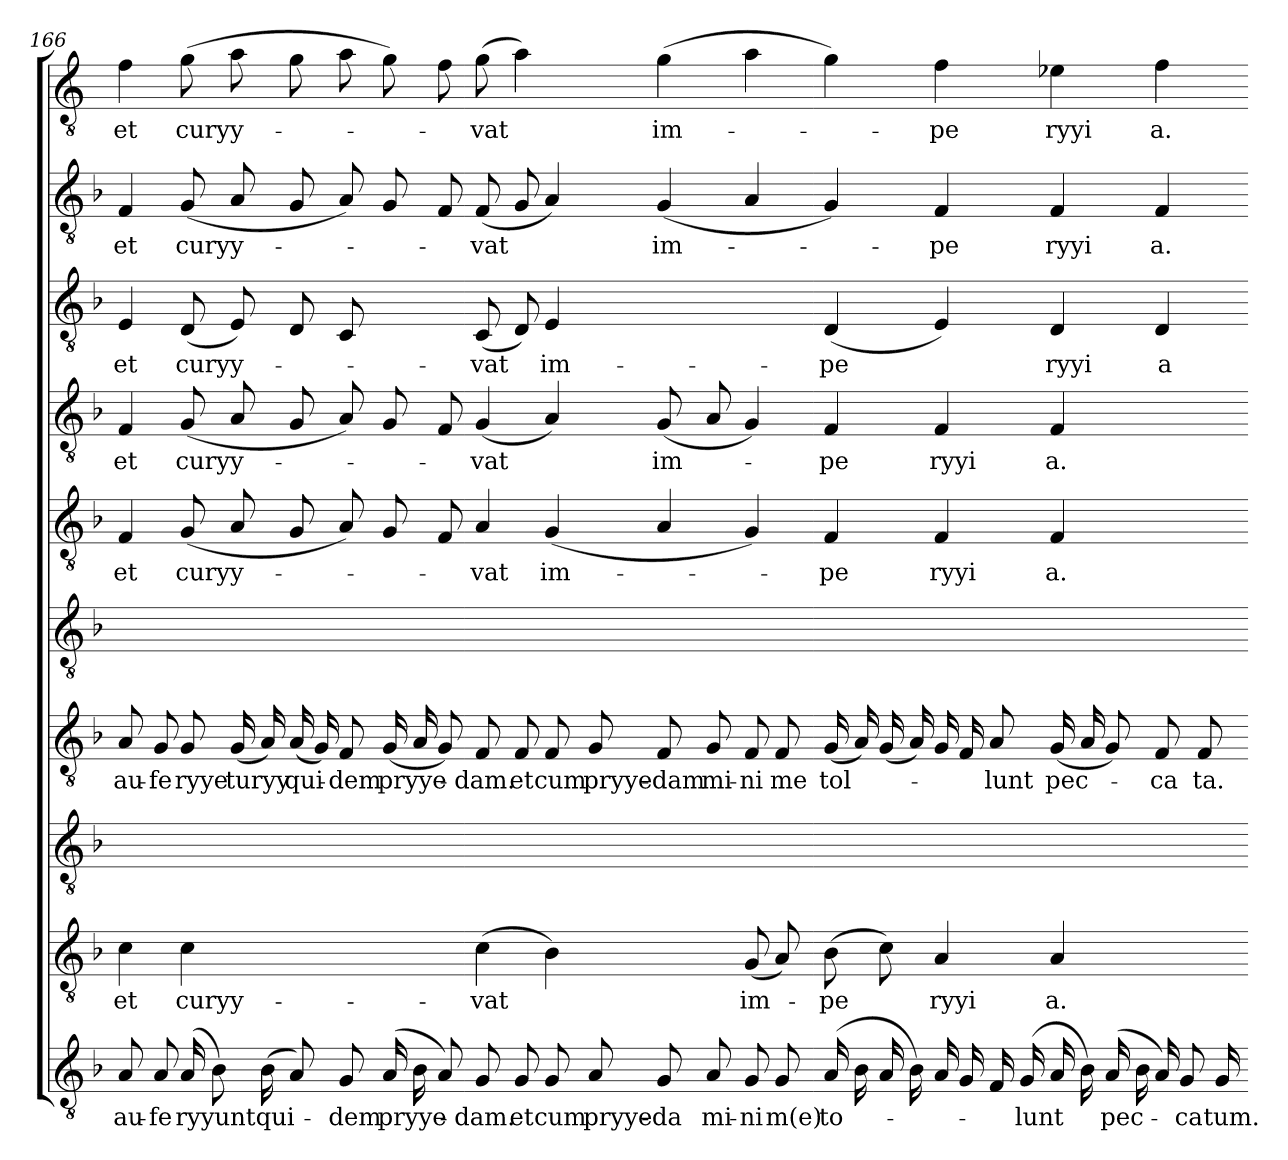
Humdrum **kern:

**kern	**text	**kern	**text	**kern	**kern	**text	**kern	**kern	**text	**kern	**text	**kern	**text	**kern	**text	**kern	**text
*part10	*part10	*part9	*part9	*part8	*part7	*part7	*part6	*part5	*part5	*part4	*part4	*part3	*part3	*part2	*part2	*part1	*part1
*staff10	*staff10	*staff9	*staff9	*staff8	*staff7	*staff7	*staff6	*staff5	*staff5	*staff4	*staff4	*staff3	*staff3	*staff2	*staff2	*staff1	*staff1
*clefGv2	*	*clefGv2	*	*clefGv2	*clefGv2	*	*clefGv2	*clefGv2	*	*clefGv2	*	*clefGv2	*	*clefGv2	*	*clefGv2	*
*k[b-]	*	*k[b-]	*	*k[b-]	*k[b-]	*	*k[b-]	*k[b-]	*	*k[b-]	*	*k[b-]	*	*k[b-]	*	*k[]	*
=166	=166	=166	=166	=166	=166	=166	=166	=166	=166	=166	=166	=166	=166	=166	=166	=166	=166
8A	au-	4c	et	1ryy	8A	au-	1ryy	4F	et	4F	et	4E	et	4F	et	4f	et
8A	fe	.	.	.	8G	fe	.	.	.	.	.	.	.	.	.	.	.
(16A	-ryyunt	4c	curyy-	.	8G	ryye	.	(8G	curyy-	(8G	curyy-	(8D	curyy-	(8G	curyy-	(8g	curyy-
8B-)	.	.	.	.	.	.	.	.	.	.	.	.	.	.	.	.	.
.	.	.	.	.	(16G	-turyy	.	8A	.	8A	.	8E)	.	8A	.	8a	.
(16B-	qui-	.	.	.	16A)	.	.	.	.	.	.	.	.	.	.	.	.
8A)	.	2ryy	.	.	(16A	qui-	.	8G	.	8G	.	8D	.	8G	.	8g	.
.	.	.	.	.	16G)	.	.	.	.	.	.	.	.	.	.	.	.
8G	-dem	.	.	.	8F	-dem	.	8A)	.	8A)	.	8C	.	8A)	.	8a	.
(16A	pryye-	.	.	.	(16G	pryye-	.	8G	.	8G	.	4ryy	.	8G	.	8g)	.
16B-	.	.	.	.	16A	.	.	.	.	.	.	.	.	.	.	.	.
8A)	.	.	.	.	8G)	.	.	8F	.	8F	.	.	.	8F	.	8f	.
=167-	=167-	=167-	=167-	=167-	=167-	=167-	=167-	=167-	=167-	=167-	=167-	=167-	=167-	=167-	=167-	=167-	=167-
8G	-dam.	(4c	-vat	1ryy	8F	-dam.	1ryy	4A	-vat	(4G	-vat	(8C	-vat	(8F	-vat	(8g	-vat
8G	et	.	.	.	8F	et	.	.	.	.	.	8D)	.	8G	.	4a)	.
8G	cum	4B-)	.	.	8F	cum	.	(4G	im-	4A)	.	4E	im-	4A)	.	.	.
8A	pryye-	.	.	.	8G	pryye-	.	.	.	.	.	.	.	.	.	8ryy	.
8G	-da	4ryy	.	.	8F	-dam	.	4A	.	(8G	im-	2ryy	.	(4G	im-	(4g	im-
8A	mi-	.	.	.	8G	mi-	.	.	.	8A	.	.	.	.	.	.	.
8G	ni	(8G	im-	.	8F	ni	.	4G)	.	4G)	.	.	.	4A	.	4a	.
8G	-m(e)	8A)	.	.	8F	-me	.	.	.	.	.	.	.	.	.	.	.
=168-	=168-	=168-	=168-	=168-	=168-	=168-	=168-	=168-	=168-	=168-	=168-	=168-	=168-	=168-	=168-	=168-	=168-
(16A	to-	(8B-	pe	1ryy	(16G	tol-	1ryy	4F	pe	4F	pe	(4D	pe	4G)	.	4g)	.
16B-	.	.	.	.	16A)	.	.	.	.	.	.	.	.	.	.	.	.
16A	.	8c)	.	.	(16G	.	.	.	.	.	.	.	.	.	.	.	.
16B-)	.	.	.	.	16A)	.	.	.	.	.	.	.	.	.	.	.	.
16A	.	4A	ryyi	.	16G	.	.	4F	ryyi	4F	ryyi	4E)	.	4F	pe	4f	pe
16G	.	.	.	.	16F	.	.	.	.	.	.	.	.	.	.	.	.
16F	.	.	.	.	8A	-lunt	.	.	.	.	.	.	.	.	.	.	.
(16G	-lunt	.	.	.	.	.	.	.	.	.	.	.	.	.	.	.	.
16A	.	4A	-a.	.	(16G	pec-	.	4F	-a.	4F	-a.	4D	ryyi	4F	ryyi	4e-	ryyi
16B-)	.	.	.	.	16A	.	.	.	.	.	.	.	.	.	.	.	.
(16A	pec-	.	.	.	8G)	.	.	.	.	.	.	.	.	.	.	.	.
16B-	.	.	.	.	.	.	.	.	.	.	.	.	.	.	.	.	.
16A)	.	4ryy	.	.	8F	ca	.	4ryy	.	4ryy	.	4D	-a	4F	-a.	4f	-a.
8G	ca	.	.	.	.	.	.	.	.	.	.	.	.	.	.	.	.
.	.	.	.	.	8F	-ta.	.	.	.	.	.	.	.	.	.	.	.
16G	-tum.	.	.	.	.	.	.	.	.	.	.	.	.	.	.	.	.
=-	=-	=-	=-	=-	=-	=-	=-	=-	=-	=-	=-	=-	=-	=-	=-	=-	=-
*-	*-	*-	*-	*-	*-	*-	*-	*-	*-	*-	*-	*-	*-	*-	*-	*-	*-
